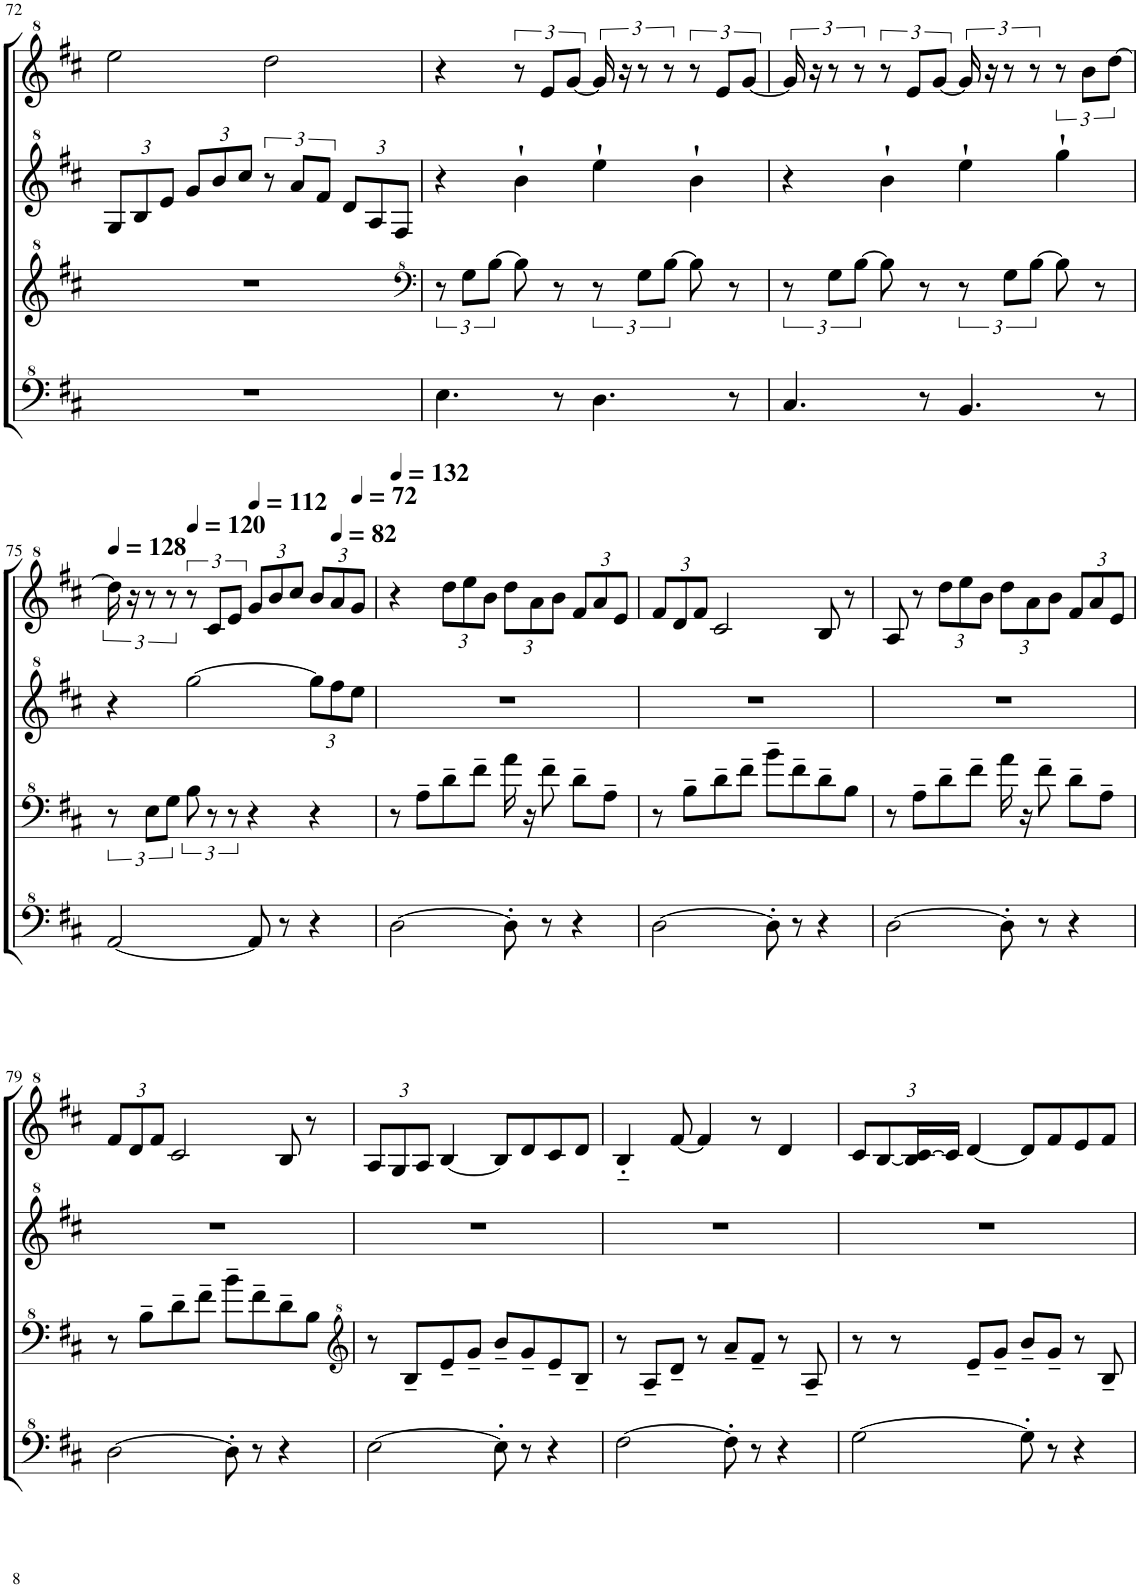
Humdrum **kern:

**kern	**kern	**kern	**kern
*part1	*part1	*part1	*part1
*staff4	*staff3	*staff2	*staff1
*I"Model III	*	*	*
!!LO:PB:g=z
*clefF^4	*clefG^2	*clefG^2	*clefG^2
*k[f#c#]	*k[f#c#]	*k[f#c#]	*k[f#c#]
*M4/4	*M4/4	*M4/4	*M4/4
*	*	*Xbrackettup	*
=72	=72	=72	=72
1r	1r	12g/L	2eee\
.	.	12b/	.
.	.	12ee/J	.
.	.	12gg/L	.
.	.	12bb/	.
.	.	12ccc#/J	.
*	*	*brackettup	*
.	.	12r	2ddd\
.	.	12aa/L	.
.	.	12ff#/J	.
*	*	*Xbrackettup	*
.	.	12dd/L	.
.	.	12a/	.
.	.	12f#/J	.
=73	=73	=73	=73
*	*clefF^4	*	*
4.e\	12r	4r	4r
.	12g\L	.	.
.	[12b\J	.	.
.	8b\]	4bb`\	12r
.	.	.	12ee/L
8r	8r	.	.
.	.	.	[12gg/J
4.d\	12r	4eee`\	24gg/]
.	.	.	24r
.	12g\L	.	12r
.	[12b\J	.	12r
.	8b\]	4bb`\	12r
.	.	.	12ee/L
8r	8r	.	.
.	.	.	[12gg/J
=74	=74	=74	=74
4.c#/	12r	4r	24gg/]
.	.	.	24r
.	12g\L	.	12r
.	[12b\J	.	12r
.	8b\]	4bb`\	12r
.	.	.	12ee/L
8r	8r	.	.
.	.	.	[12gg/J
4.B/	12r	4eee`\	24gg/]
.	.	.	24r
.	12g\L	.	12r
.	[12b\J	.	12r
.	8b\]	4ggg`\	12r
.	.	.	12bb\L
8r	8r	.	.
.	.	.	[12ddd\J
!!LO:LB:g=z
=75	=75	=75	=75
*	*	*	*MM128
[2A/	12r	4r	24ddd\]
.	.	.	24r
.	12e\L	.	12r
.	12g\J	.	12r
*	*	*	*MM120
.	12b\	[2ggg\	12r
.	12r	.	12cc#/L
.	12r	.	12ee/J
*	*	*	*Xbrackettup
*	*	*	*MM112
8A/]	4r	.	12gg/L
.	.	.	12bb/
8r	.	.	.
.	.	.	12ccc#/J
4r	4r	12ggg\L]	12bb/L
*	*	*	*MM82
.	.	12fff#\	12aa/
*	*	*	*MM72
.	.	12eee\J	12gg/J
=76	=76	=76	=76
*	*	*	*MM132
[2d\	8r	1r	4r
.	8a~\L	.	.
.	8dd~\	.	12ddd\L
.	.	.	12eee\
.	8ff#~\J	.	.
.	.	.	12bb\J
8d'\]	16aa\	.	12ddd\L
.	16r	.	.
.	.	.	12aa\
8r	8ff#~\	.	.
.	.	.	12bb\J
4r	8dd~\L	.	12ff#/L
.	.	.	12aa/
.	8a~\J	.	.
.	.	.	12ee/J
=77	=77	=77	=77
[2d\	8r	1r	12ff#/L
.	.	.	12dd/
.	8b~\L	.	.
.	.	.	12ff#/J
.	8dd~\	.	2cc#/
.	8ff#~\J	.	.
8d'\]	8bb~\L	.	.
8r	8ff#~\	.	.
4r	8dd~\	.	8b/
.	8b\J	.	8r
=78	=78	=78	=78
[2d\	8r	1r	8a/
.	8a~\L	.	8r
.	8dd~\	.	12ddd\L
.	.	.	12eee\
.	8ff#~\J	.	.
.	.	.	12bb\J
8d'\]	16aa\	.	12ddd\L
.	16r	.	.
.	.	.	12aa\
8r	8ff#~\	.	.
.	.	.	12bb\J
4r	8dd~\L	.	12ff#/L
.	.	.	12aa/
.	8a~\J	.	.
.	.	.	12ee/J
!!LO:LB:g=z
=79	=79	=79	=79
[2d\	8r	1r	12ff#/L
.	.	.	12dd/
.	8b~\L	.	.
.	.	.	12ff#/J
.	8dd~\	.	2cc#/
.	8ff#~\J	.	.
8d'\]	8bb~\L	.	.
8r	8ff#~\	.	.
4r	8dd~\	.	8b/
.	8b\J	.	8r
=80	=80	=80	=80
*	*clefG^2	*	*
[2e\	8r	1r	12a/L
.	.	.	12g/
.	8b~/L	.	.
.	.	.	12a/J
.	8ee~/	.	[4b/
.	8gg~/J	.	.
8e'\]	8bb~/L	.	8b/L]
8r	8gg~/	.	8dd/
4r	8ee~/	.	8cc#/
.	8b~/J	.	8dd/J
=81	=81	=81	=81
[2f#\	8r	1r	4b'~/
.	8a~/L	.	.
.	8dd~/J	.	[8ff#/
.	8r	.	4ff#/]
8f#'\]	8aa~/L	.	.
8r	8ff#~/J	.	8r
4r	8r	.	4dd/
.	8a~/	.	.
=82	=82	=82	=82
[2g\	8r	1r	12cc#/L
.	.	.	[12b/
.	8r	.	.
.	.	.	24b/] [24cc#/L
.	.	.	24cc#/JJ]
.	8ee~/L	.	[4dd/
.	8gg~/J	.	.
8g'\]	8bb~/L	.	8dd/L]
8r	8gg~/J	.	8ff#/
4r	8r	.	8ee/
.	8b~/	.	8ff#/J
=	=	=	=
*-	*-	*-	*-
